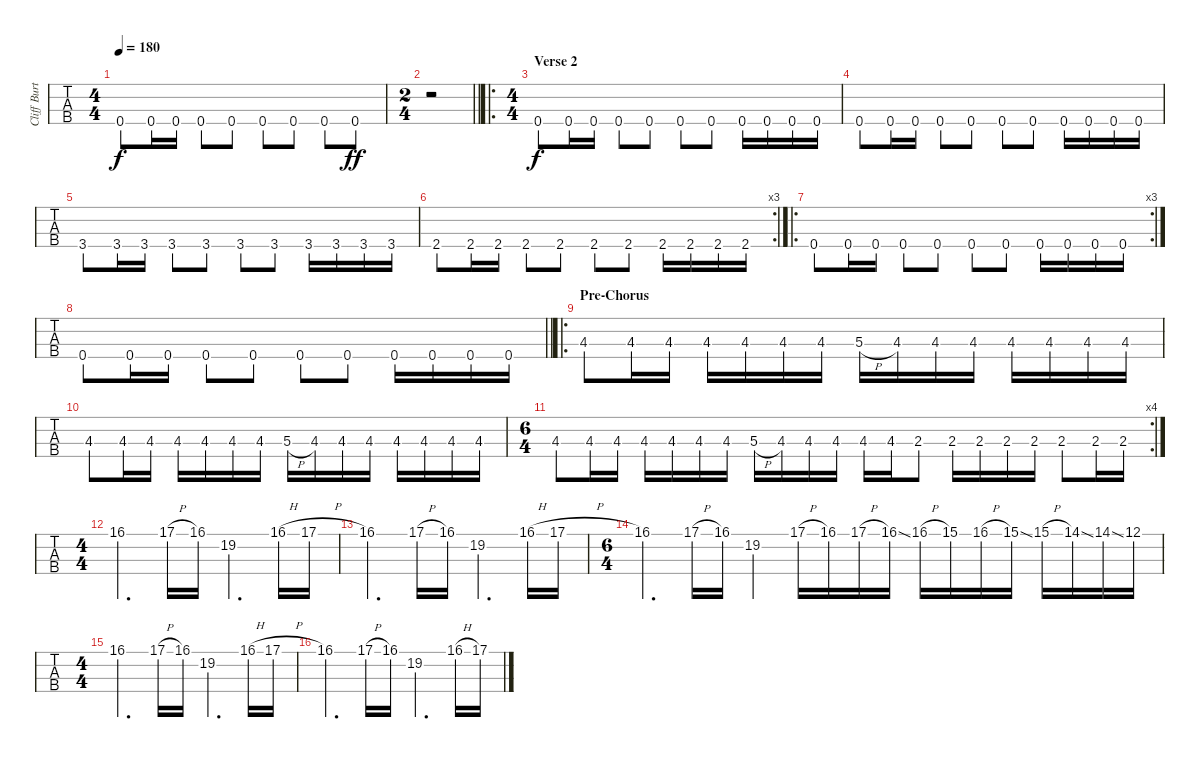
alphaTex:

\track ("Cliff Burton" "Cliff Burt") {instrument electricbassfinger}
\staff {tabs}
\tuning (G2 D2 A1 E1) {hide}
\ts (4 4)
\tempo 180
\clef f4
\ks c
0.4.8{dy f} 0.4.16 0.4.16 0.4.8 0.4.8 0.4.8 0.4.8 0.4.8 0.4{ac}.8{dy ff} |
\ts (2 4)
\barLineRight lightlight
r.2 |
\ro
\ts (4 4)
\section ("" "Verse 2")
0.4.8{dy f} 0.4.16 0.4.16 0.4.8 0.4.8 0.4.8 0.4.8 0.4.16 0.4.16 0.4.16 0.4.16 |
0.4.8 0.4.16 0.4.16 0.4.8 0.4.8 0.4.8 0.4.8 0.4.16 0.4.16 0.4.16 0.4.16 |
3.4.8 3.4.16 3.4.16 3.4.8 3.4.8 3.4.8 3.4.8 3.4.16 3.4.16 3.4.16 3.4.16 |
\rc 3
2.4.8 2.4.16 2.4.16 2.4.8 2.4.8 2.4.8 2.4.8 2.4.16 2.4.16 2.4.16 2.4.16 |
\ro
\rc 3
0.4.8 0.4.16 0.4.16 0.4.8 0.4.8 0.4.8 0.4.8 0.4.16 0.4.16 0.4.16 0.4.16 |
\barLineRight lightlight
0.4.8 0.4.16 0.4.16 0.4.8 0.4.8 0.4.8 0.4.8 0.4.16 0.4.16 0.4.16 0.4.16 |
\ro
\section ("" "Pre-Chorus")
4.3.8 4.3.16 4.3.16 4.3.16 4.3.16 4.3.16 4.3.16 5.3{h}.16 4.3.16 4.3.16 4.3.16 4.3.16 4.3.16 4.3.16 4.3.16 |
4.3.8 4.3.16 4.3.16 4.3.16 4.3.16 4.3.16 4.3.16 5.3{h}.16 4.3.16 4.3.16 4.3.16 4.3.16 4.3.16 4.3.16 4.3.16 |
\rc 4
\ts (6 4)
4.3.8 4.3.16 4.3.16 4.3.16 4.3.16 4.3.16 4.3.16 5.3{h}.16 4.3.16 4.3.16 4.3.16 4.3.16 4.3.16 2.3.8 2.3.16 2.3.16 2.3.16 2.3.16 2.3.8 2.3.16 2.3.16 |
\ts (4 4)
16.1.4{d volume 16 instrument electricbassfinger} 17.1{h}.16 16.1.16 19.2.4{d} 16.1{h}.16 17.1{h}.16 |
16.1.4{d} 17.1{h}.16 16.1.16 19.2.4{d} 16.1{h}.16 17.1{h}.16 |
\ts (6 4)
16.1.4{d} 17.1{h}.16 16.1.16 19.2.4 17.1{h}.16 16.1.16 17.1{h}.16 16.1{sod}.16 16.1{h}.16 15.1.16 16.1{h}.16 15.1{sod}.16 15.1{h}.16 14.1{sod}.16 14.1{ss}.16 12.1.16 |
\ts (4 4)
16.1.4{d} 17.1{h}.16 16.1.16 19.2.4{d} 16.1{h}.16 17.1{h}.16 |
16.1.4{d} 17.1{h}.16 16.1.16 19.2.4{d} 16.1{h}.16 17.1{h}.16
